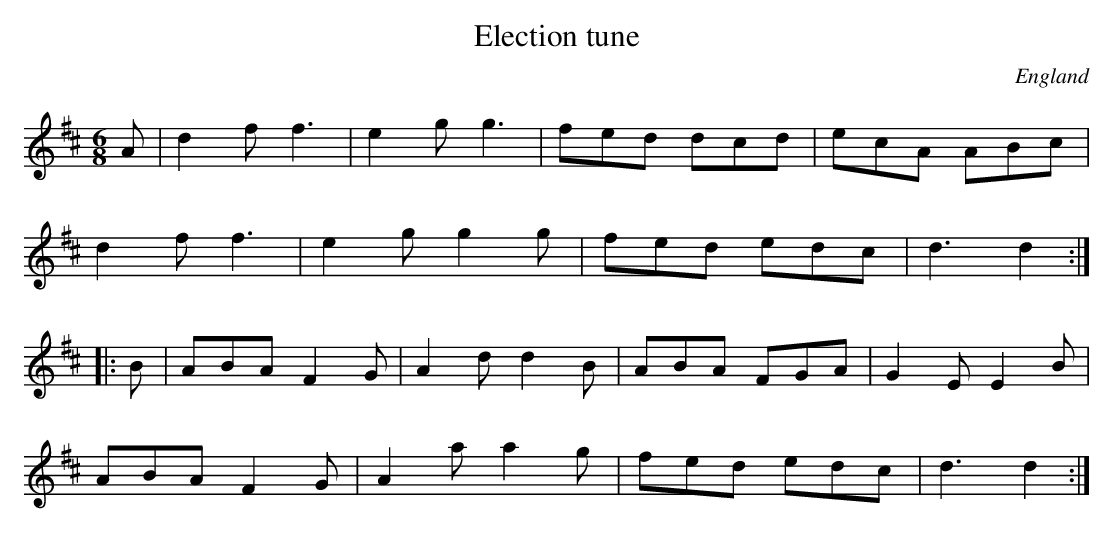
X:1
T:Election tune
O:England
M:6/8
L:1/8
K:D
A|d2f f3|e2g g3|fed dcd|ecA ABc|!
d2f f3|e2g g2g|fed edc|d3 d2:|!
|:B|ABA F2G|A2d d2B|ABA FGA|G2E E2B|!
ABA F2G|A2a a2g|fed edc|d3 d2:|!
